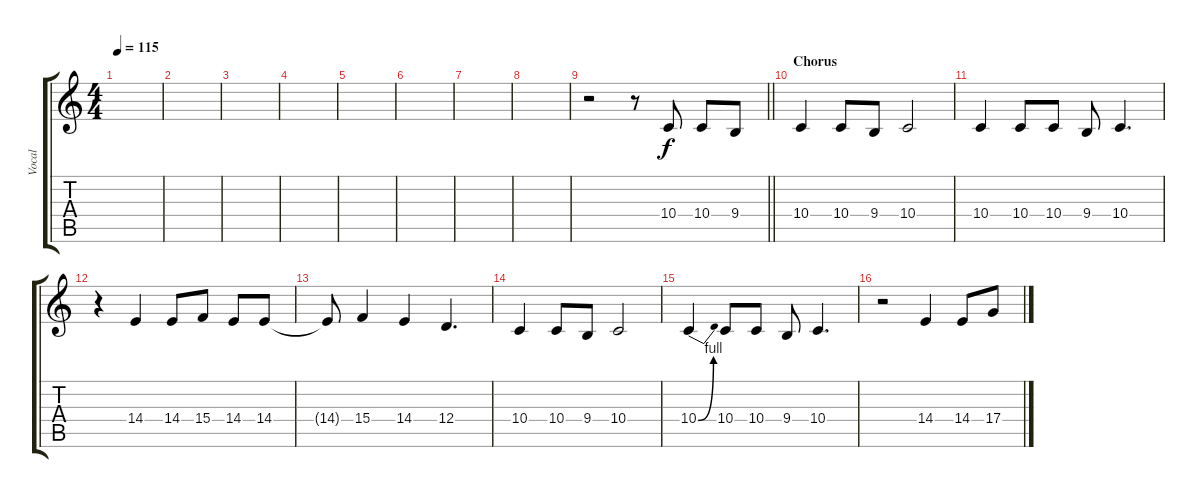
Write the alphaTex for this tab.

\track ("Vocal" "Vocal") {instrument flute}
\staff {score tabs}
\tuning (E4 B3 G3 D3 A2 E2) {hide}
\ts (4 4)
\tempo 115
\clef g2
\ks c
|
|
|
|
|
|
|
|
\barLineRight lightlight
r.2{instrument clarinet} r.8 10.4.8 10.4.8 9.4.8 |
\section ("" "Chorus")
10.4.4 10.4.8 9.4.8 10.4.2 |
10.4.4 10.4.8 10.4.8 9.4.8 10.4.4{d} |
r.4 14.4.4 14.4.8 15.4.8 14.4.8 14.4.8 |
14.4{t}.8 15.4.4 14.4.4 12.4.4{d} |
10.4.4 10.4.8 9.4.8 10.4.2 |
10.4{be (bend 0 0 60 4)}.4 10.4.8 10.4.8 9.4.8 10.4.4{d} |
r.2 14.4.4 14.4.8 17.4.8
